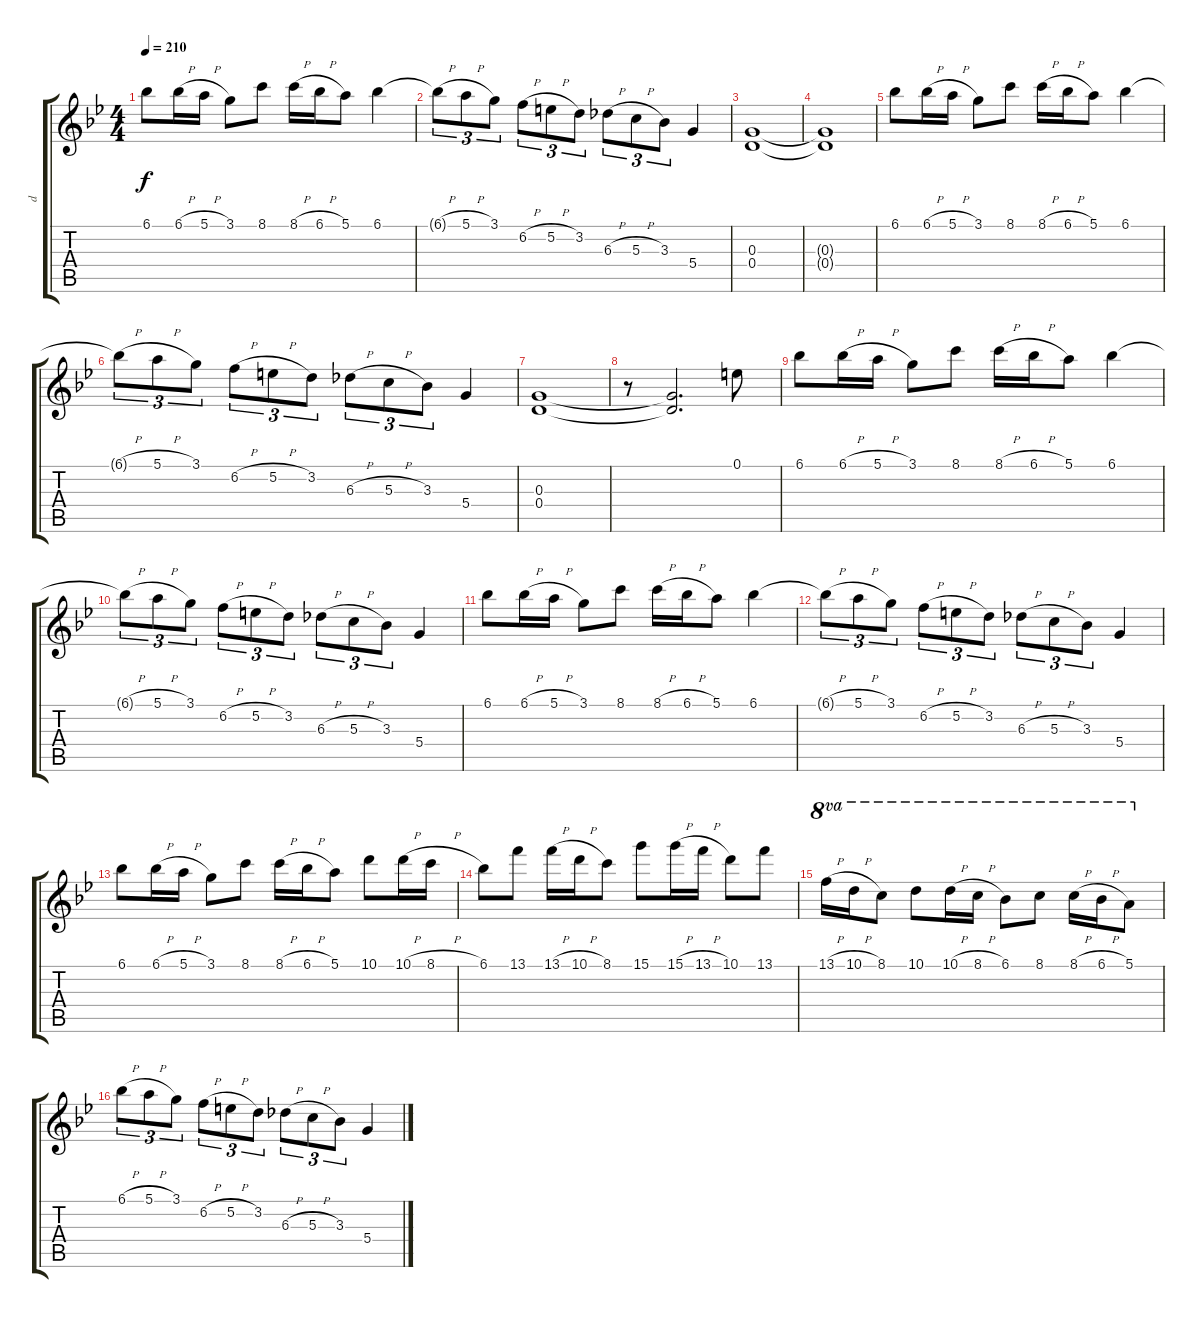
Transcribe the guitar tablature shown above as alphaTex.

\track ("d" "d") {instrument distortionguitar}
\staff {score tabs}
\tuning (E4 B3 G3 D3 A2 E2) {hide}
\ts (4 4)
\section ("" " ")
\tempo 210
\clef g2
\ks bb
6.1.8{dy f} 6.1{h}.16 5.1{h}.16 3.1.8 8.1.8 8.1{h}.16 6.1{h}.16 5.1.8 6.1.4 |
6.1{h t}.8{tu (3 2)} 5.1{h}.8{tu (3 2)} 3.1.8{tu (3 2)} 6.2{h}.8{tu (3 2)} 5.2{h}.8{tu (3 2)} 3.2.8{tu (3 2)} 6.3{h}.8{tu (3 2)} 5.3{h}.8{tu (3 2)} 3.3.8{tu (3 2)} 5.4.4 |
(0.3 0.4).1 |
(0.3{t} 0.4{t}).1 |
6.1.8 6.1{h}.16 5.1{h}.16 3.1.8 8.1.8 8.1{h}.16 6.1{h}.16 5.1.8 6.1.4 |
6.1{h t}.8{tu (3 2)} 5.1{h}.8{tu (3 2)} 3.1.8{tu (3 2)} 6.2{h}.8{tu (3 2)} 5.2{h}.8{tu (3 2)} 3.2.8{tu (3 2)} 6.3{h}.8{tu (3 2)} 5.3{h}.8{tu (3 2)} 3.3.8{tu (3 2)} 5.4.4 |
(0.3 0.4).1 |
r.8 (0.3{t} 0.4{t}).2{d} 0.1.8 |
6.1.8 6.1{h}.16 5.1{h}.16 3.1.8 8.1.8 8.1{h}.16 6.1{h}.16 5.1.8 6.1.4 |
6.1{h t}.8{tu (3 2)} 5.1{h}.8{tu (3 2)} 3.1.8{tu (3 2)} 6.2{h}.8{tu (3 2)} 5.2{h}.8{tu (3 2)} 3.2.8{tu (3 2)} 6.3{h}.8{tu (3 2)} 5.3{h}.8{tu (3 2)} 3.3.8{tu (3 2)} 5.4.4 |
6.1.8 6.1{h}.16 5.1{h}.16 3.1.8 8.1.8 8.1{h}.16 6.1{h}.16 5.1.8 6.1.4 |
6.1{h t}.8{tu (3 2)} 5.1{h}.8{tu (3 2)} 3.1.8{tu (3 2)} 6.2{h}.8{tu (3 2)} 5.2{h}.8{tu (3 2)} 3.2.8{tu (3 2)} 6.3{h}.8{tu (3 2)} 5.3{h}.8{tu (3 2)} 3.3.8{tu (3 2)} 5.4.4 |
6.1.8 6.1{h}.16 5.1{h}.16 3.1.8 8.1.8 8.1{h}.16 6.1{h}.16 5.1.8 10.1.8 10.1{h}.16 8.1{h}.16 |
6.1.8 13.1.8 13.1{h}.16 10.1{h}.16 8.1.8 15.1.8 15.1{h}.16 13.1{h}.16 10.1.8 13.1.8 |
13.1{h}.16{ot 8va} 10.1{h}.16{ot 8va} 8.1.8{ot 8va} 10.1.8{ot 8va} 10.1{h}.16{ot 8va} 8.1{h}.16{ot 8va} 6.1.8{ot 8va} 8.1.8{ot 8va} 8.1{h}.16{ot 8va} 6.1{h}.16{ot 8va} 5.1.8{ot 8va} |
6.1{h}.8{tu (3 2)} 5.1{h}.8{tu (3 2)} 3.1.8{tu (3 2)} 6.2{h}.8{tu (3 2)} 5.2{h}.8{tu (3 2)} 3.2.8{tu (3 2)} 6.3{h}.8{tu (3 2)} 5.3{h}.8{tu (3 2)} 3.3.8{tu (3 2)} 5.4.4
